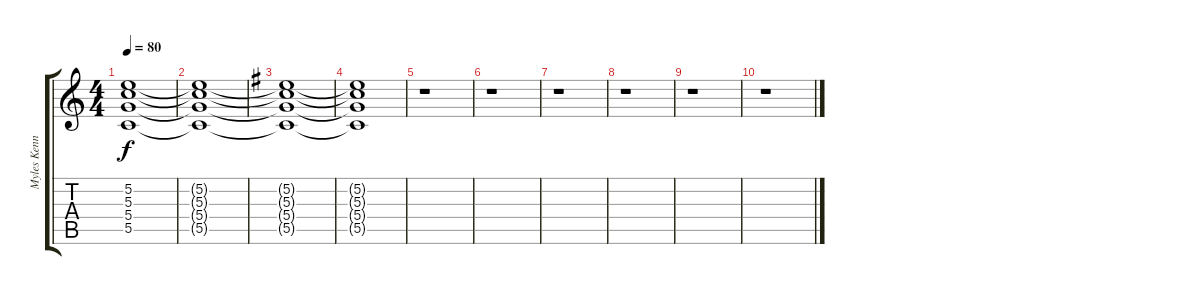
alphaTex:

\track ("Myles Kennedy " "Myles Kenn") {instrument overdrivenguitar}
\staff {score tabs}
\tuning (D4 B3 G3 D3 G2 D2) {hide}
\ts (4 4)
\tempo 80
\clef g2
\ks c
(5.2 5.3 5.4 5.5).1{dy f} |
(5.2{t} 5.3{t} 5.4{t} 5.5{t}).1 |
\ks g
(5.2{t} 5.3{t} 5.4{t} 5.5{t}).1 |
(5.2{t} 5.3{t} 5.4{t} 5.5{t}).1 |
r.1 |
r.1 |
r.1 |
r.1 |
r.1 |
r.1
